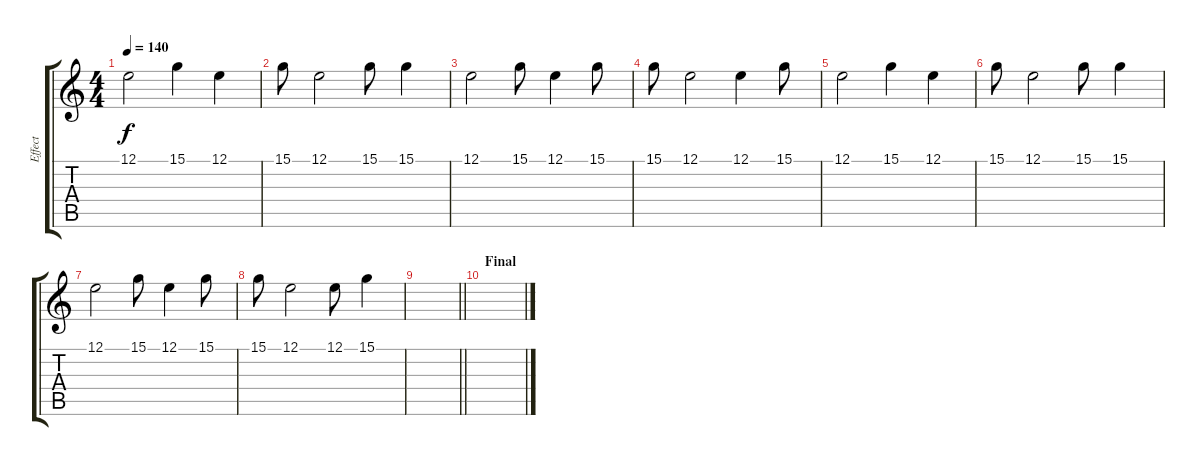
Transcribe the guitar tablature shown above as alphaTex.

\track ("Effect" "Effect") {instrument birdtweet}
\staff {score tabs}
\tuning (E4 B3 G3 D3 A2 E2) {hide}
\ts (4 4)
\tempo 140
\clef g2
\ks c
12.1.2{dy f} 15.1.4 12.1.4 |
15.1.8 12.1.2 15.1.8 15.1.4 |
12.1.2 15.1.8 12.1.4 15.1.8 |
15.1.8 12.1.2 12.1.4 15.1.8 |
12.1.2 15.1.4 12.1.4 |
15.1.8 12.1.2 15.1.8 15.1.4 |
12.1.2 15.1.8 12.1.4 15.1.8 |
15.1.8 12.1.2 12.1.8 15.1.4 |
\barLineRight lightlight
|
\section ("" "Final")
